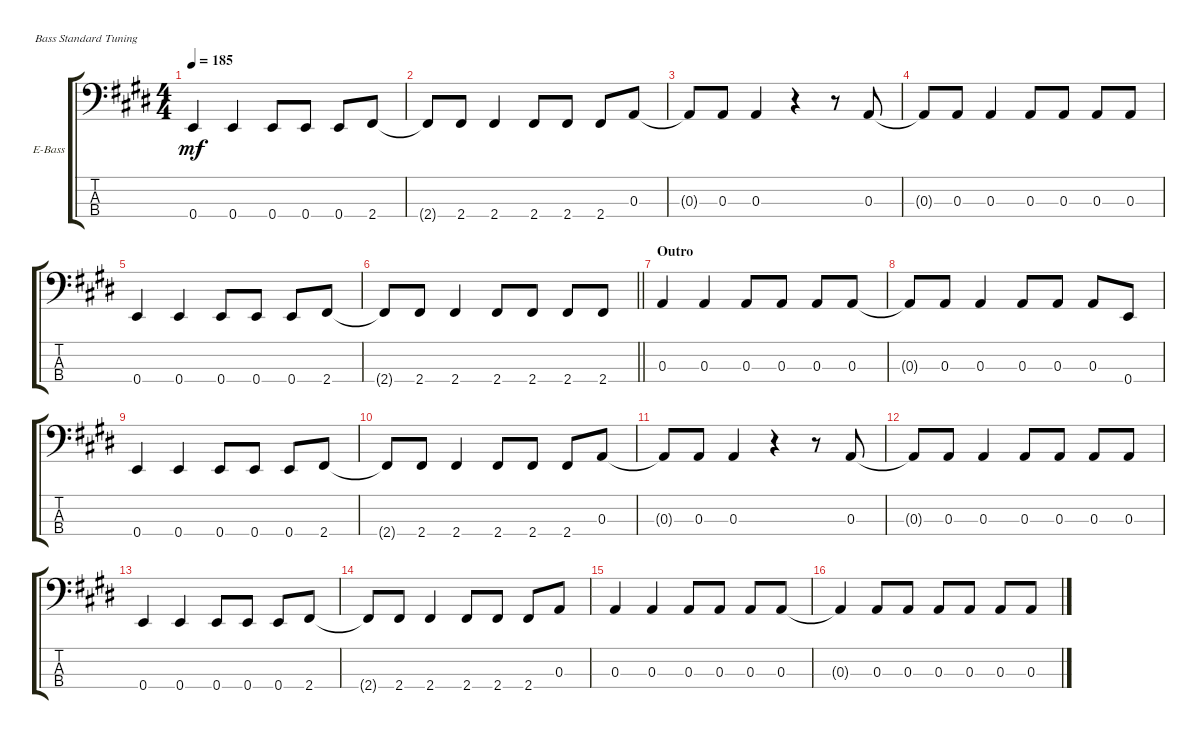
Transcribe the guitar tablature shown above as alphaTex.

\defaultSystemsLayout 4
\bracketExtendMode groupsimilarinstruments
\firstSystemTrackNameOrientation horizontal
\otherSystemsTrackNameOrientation horizontal
\track ("Bass" "E-Bass") {instrument electricbassfinger}
\staff {score tabs}
\tuning (G2 D2 A1 E1)
\ts (4 4)
\tempo 185
\clef f4
\ks e
0.4.4{dy mf} 0.4.4 0.4.8 0.4.8 0.4.8 2.4.8 |
2.4{t}.8 2.4.8 2.4.4 2.4.8 2.4.8 2.4.8 0.3.8 |
0.3{t}.8 0.3.8 0.3.4 r.4 r.8 0.3.8 |
0.3{t}.8 0.3.8 0.3.4 0.3.8 0.3.8 0.3.8 0.3.8 |
0.4.4 0.4.4 0.4.8 0.4.8 0.4.8 2.4.8 |
\barLineRight lightlight
2.4{t}.8 2.4.8 2.4.4 2.4.8 2.4.8 2.4.8 2.4.8 |
\section ("" "Outro")
0.3.4 0.3.4 0.3.8 0.3.8 0.3.8 0.3.8 |
0.3{t}.8 0.3.8 0.3.4 0.3.8 0.3.8 0.3.8 0.4.8 |
0.4.4 0.4.4 0.4.8 0.4.8 0.4.8 2.4.8 |
2.4{t}.8 2.4.8 2.4.4 2.4.8 2.4.8 2.4.8 0.3.8 |
0.3{t}.8 0.3.8 0.3.4 r.4 r.8 0.3.8 |
0.3{t}.8 0.3.8 0.3.4 0.3.8 0.3.8 0.3.8 0.3.8 |
0.4.4 0.4.4 0.4.8 0.4.8 0.4.8 2.4.8 |
2.4{t}.8 2.4.8 2.4.4 2.4.8 2.4.8 2.4.8 0.3.8 |
0.3.4 0.3.4 0.3.8 0.3.8 0.3.8 0.3.8 |
0.3{t}.4 0.3.8 0.3.8 0.3.8 0.3.8 0.3.8 0.3.8
